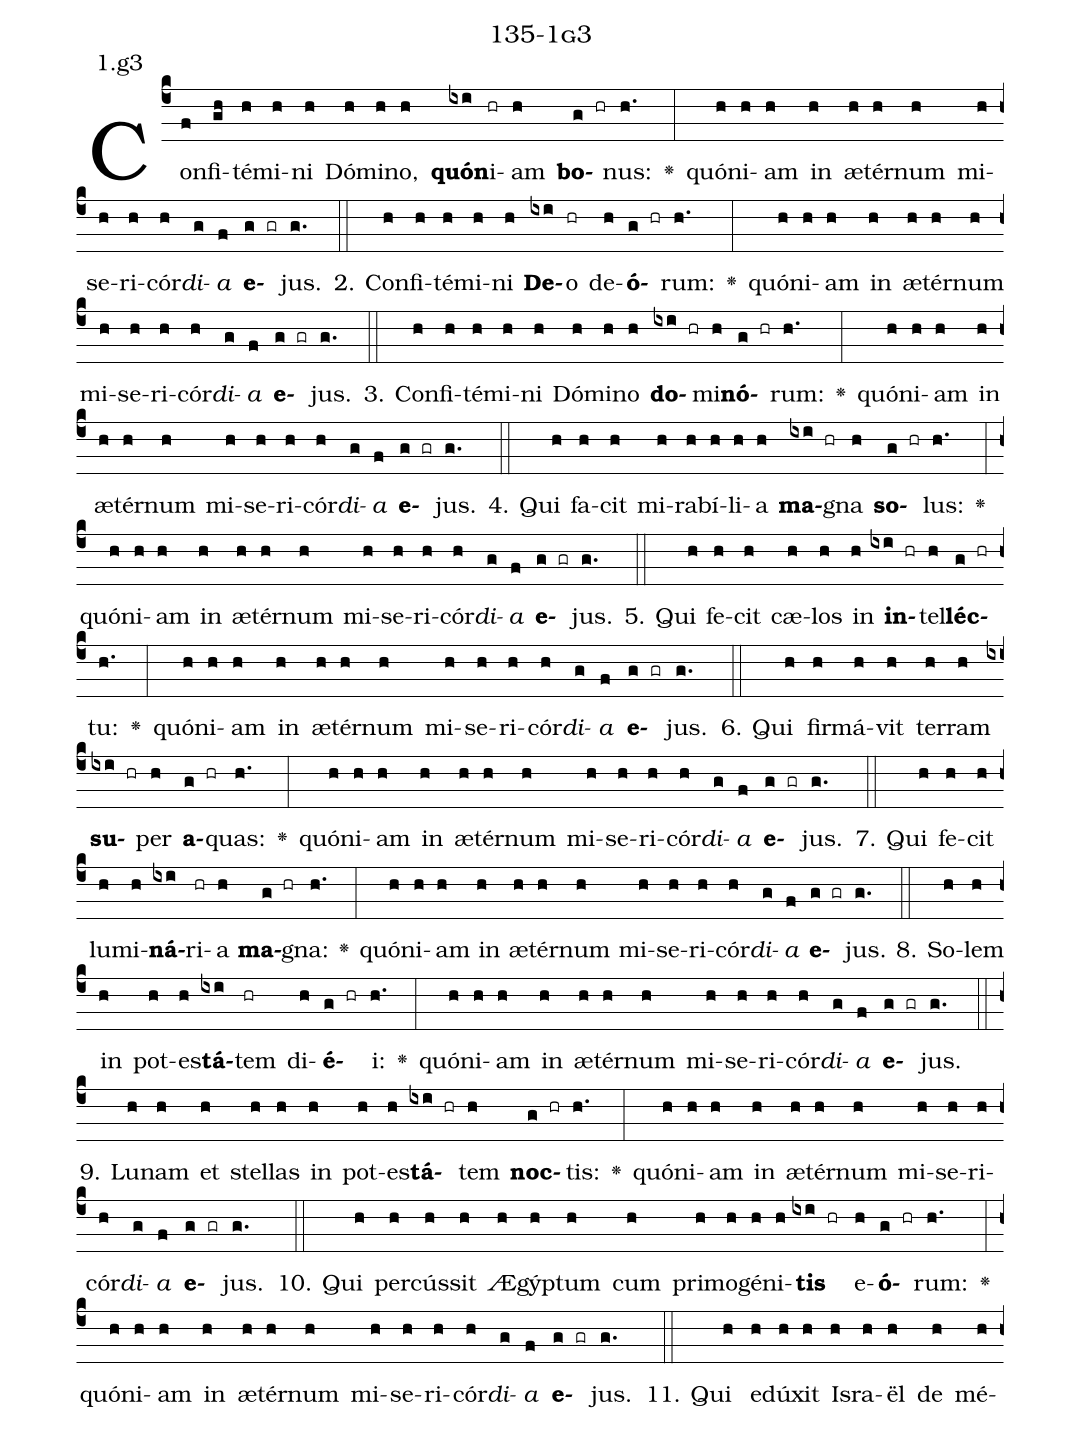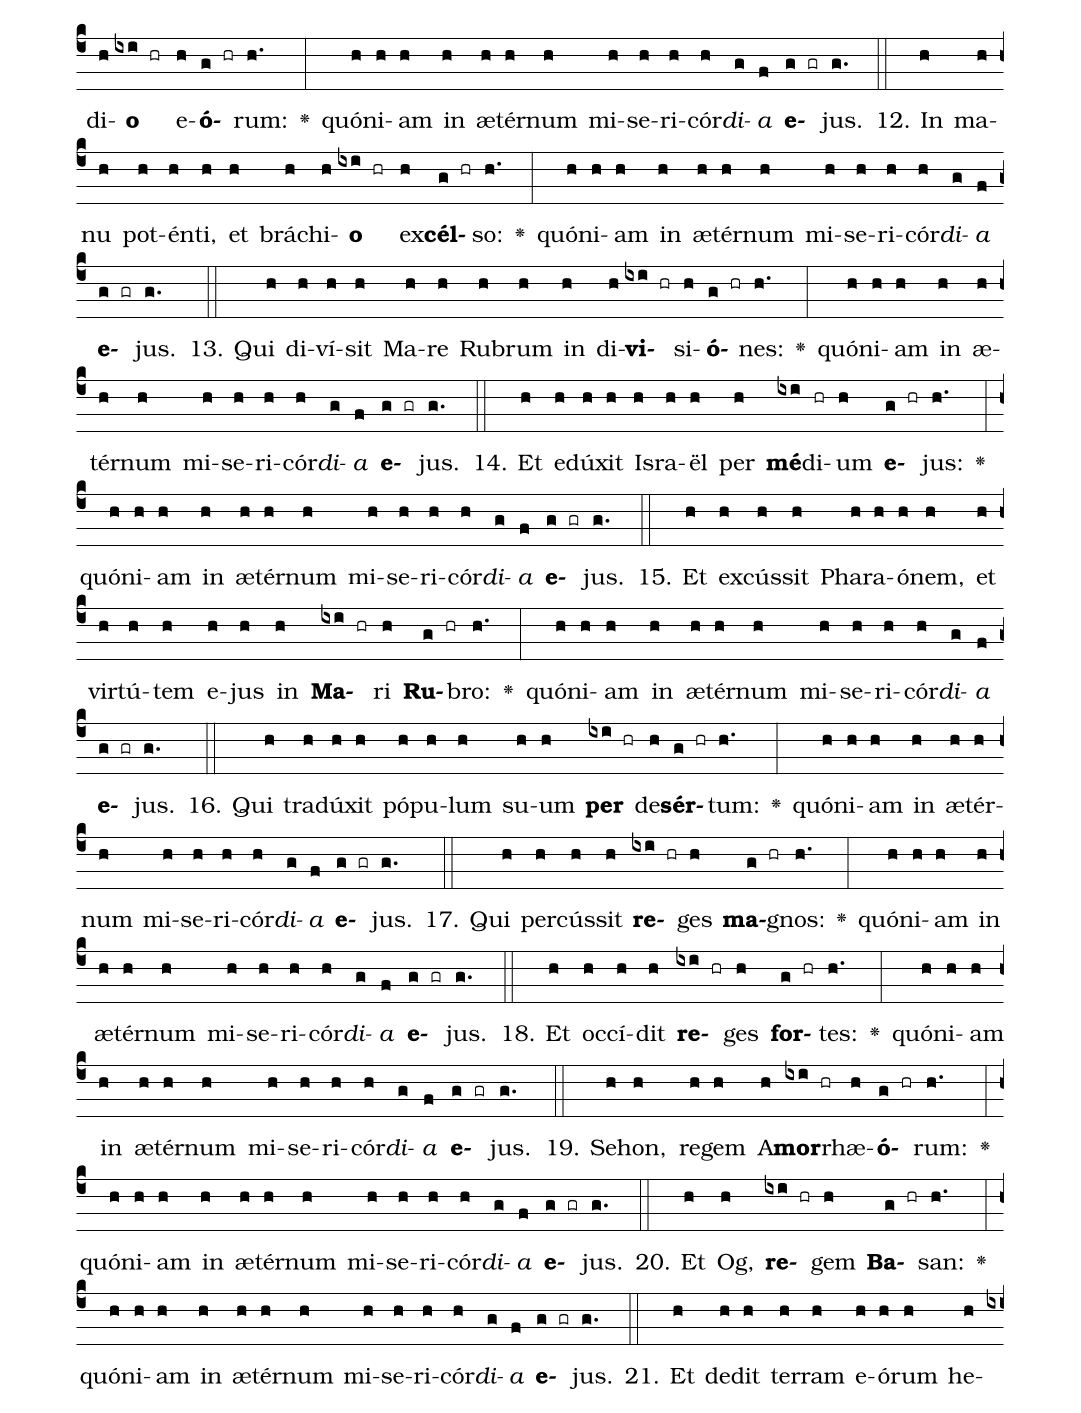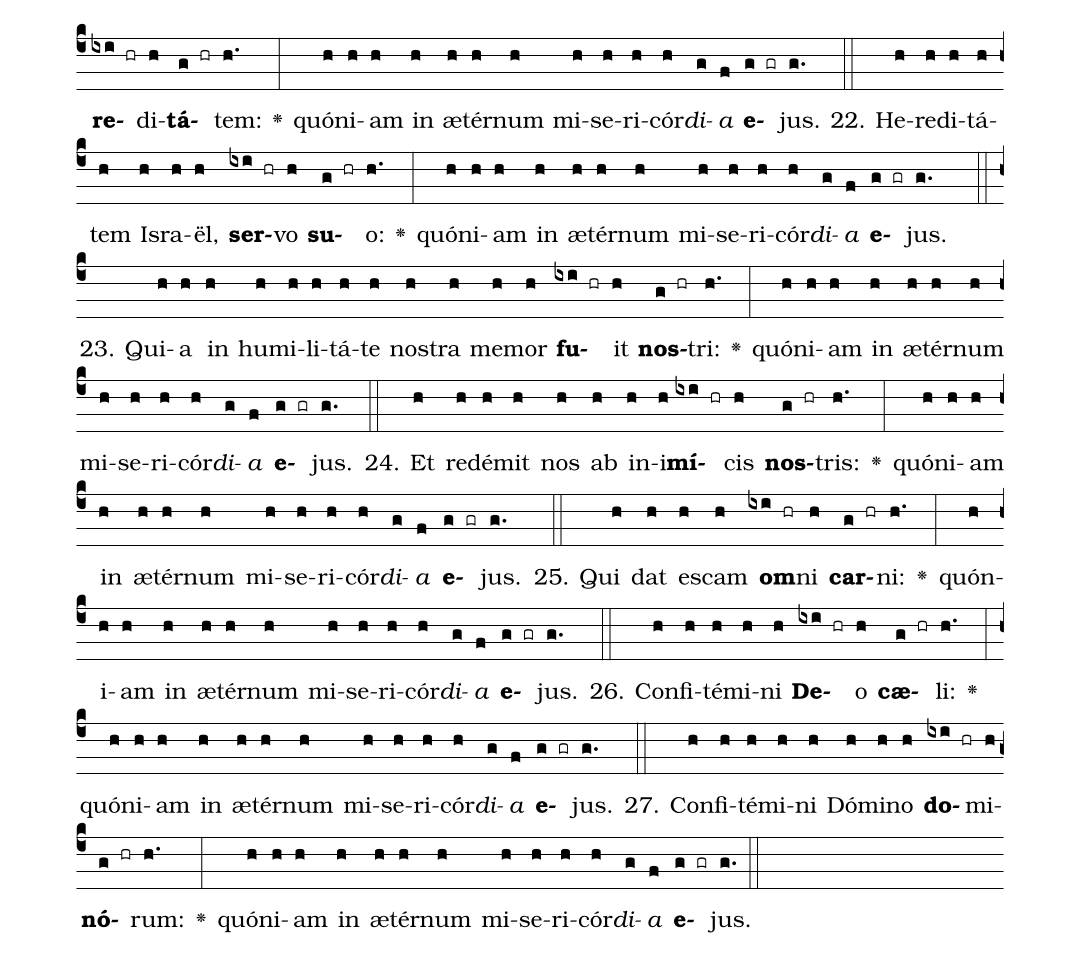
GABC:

name: 135-1g3;
annotation: 1.g3;
%%
(c4)Con(f)fi(gh)té(h)mi(h)ni(h) Dó(h)mi(h)no,(h) <b>quón</b>(ixi)i(hr)am(h) <b>bo</b>(g hr)nus:(h.) <v>\greheightstar</v>(:) quón(h)i(h)am(h) in(h) æ(h)tér(h)num(h) mi(h)se(h)ri(h)cór(h)<i>di</i>(g)<i>a</i>(f) <b>e</b>(g gr)jus.(g.) (::)
2. Con(h)fi(h)té(h)mi(h)ni(h) <b>De</b>(ixi)o(hr) de(h)<b>ó</b>(g hr)rum:(h.) <v>\greheightstar</v>(:) quón(h)i(h)am(h) in(h) æ(h)tér(h)num(h) mi(h)se(h)ri(h)cór(h)<i>di</i>(g)<i>a</i>(f) <b>e</b>(g gr)jus.(g.) (::)
3. Con(h)fi(h)té(h)mi(h)ni(h) Dó(h)mi(h)no(h) <b>do</b>(ixi hr)mi(h)<b>nó</b>(g hr)rum:(h.) <v>\greheightstar</v>(:) quón(h)i(h)am(h) in(h) æ(h)tér(h)num(h) mi(h)se(h)ri(h)cór(h)<i>di</i>(g)<i>a</i>(f) <b>e</b>(g gr)jus.(g.) (::)
4. Qui(h) fa(h)cit(h) mi(h)ra(h)bí(h)li(h)a(h) <b>ma</b>(ixi hr)gna(h) <b>so</b>(g hr)lus:(h.) <v>\greheightstar</v>(:) quón(h)i(h)am(h) in(h) æ(h)tér(h)num(h) mi(h)se(h)ri(h)cór(h)<i>di</i>(g)<i>a</i>(f) <b>e</b>(g gr)jus.(g.) (::)
5. Qui(h) fe(h)cit(h) cæ(h)los(h) in(h) <b>in</b>(ixi hr)tel(h)<b>léc</b>(g hr)tu:(h.) <v>\greheightstar</v>(:) quón(h)i(h)am(h) in(h) æ(h)tér(h)num(h) mi(h)se(h)ri(h)cór(h)<i>di</i>(g)<i>a</i>(f) <b>e</b>(g gr)jus.(g.) (::)
6. Qui(h) fir(h)má(h)vit(h) ter(h)ram(h) <b>su</b>(ixi hr)per(h) <b>a</b>(g hr)quas:(h.) <v>\greheightstar</v>(:) quón(h)i(h)am(h) in(h) æ(h)tér(h)num(h) mi(h)se(h)ri(h)cór(h)<i>di</i>(g)<i>a</i>(f) <b>e</b>(g gr)jus.(g.) (::)
7. Qui(h) fe(h)cit(h) lu(h)mi(h)<b>ná</b>(ixi)ri(hr)a(h) <b>ma</b>(g hr)gna:(h.) <v>\greheightstar</v>(:) quón(h)i(h)am(h) in(h) æ(h)tér(h)num(h) mi(h)se(h)ri(h)cór(h)<i>di</i>(g)<i>a</i>(f) <b>e</b>(g gr)jus.(g.) (::)
8. So(h)lem(h) in(h) pot(h)es(h)<b>tá</b>(ixi)tem(hr) di(h)<b>é</b>(g hr)i:(h.) <v>\greheightstar</v>(:) quón(h)i(h)am(h) in(h) æ(h)tér(h)num(h) mi(h)se(h)ri(h)cór(h)<i>di</i>(g)<i>a</i>(f) <b>e</b>(g gr)jus.(g.) (::)
9. Lu(h)nam(h) et(h) stel(h)las(h) in(h) pot(h)es(h)<b>tá</b>(ixi hr)tem(h) <b>noc</b>(g hr)tis:(h.) <v>\greheightstar</v>(:) quón(h)i(h)am(h) in(h) æ(h)tér(h)num(h) mi(h)se(h)ri(h)cór(h)<i>di</i>(g)<i>a</i>(f) <b>e</b>(g gr)jus.(g.) (::)
10. Qui(h) per(h)cús(h)sit(h) Æ(h)gýp(h)tum(h) cum(h) pri(h)mo(h)gé(h)ni(h)<b>tis</b>(ixi hr) e(h)<b>ó</b>(g hr)rum:(h.) <v>\greheightstar</v>(:) quón(h)i(h)am(h) in(h) æ(h)tér(h)num(h) mi(h)se(h)ri(h)cór(h)<i>di</i>(g)<i>a</i>(f) <b>e</b>(g gr)jus.(g.) (::)
11. Qui(h) e(h)dú(h)xit(h) Is(h)ra(h)ël(h) de(h) mé(h)di(h)<b>o</b>(ixi hr) e(h)<b>ó</b>(g hr)rum:(h.) <v>\greheightstar</v>(:) quón(h)i(h)am(h) in(h) æ(h)tér(h)num(h) mi(h)se(h)ri(h)cór(h)<i>di</i>(g)<i>a</i>(f) <b>e</b>(g gr)jus.(g.) (::)
12. In(h) ma(h)nu(h) pot(h)én(h)ti,(h) et(h) brá(h)chi(h)<b>o</b>(ixi hr) ex(h)<b>cél</b>(g hr)so:(h.) <v>\greheightstar</v>(:) quón(h)i(h)am(h) in(h) æ(h)tér(h)num(h) mi(h)se(h)ri(h)cór(h)<i>di</i>(g)<i>a</i>(f) <b>e</b>(g gr)jus.(g.) (::)
13. Qui(h) di(h)ví(h)sit(h) Ma(h)re(h) Ru(h)brum(h) in(h) di(h)<b>vi</b>(ixi hr)si(h)<b>ó</b>(g hr)nes:(h.) <v>\greheightstar</v>(:) quón(h)i(h)am(h) in(h) æ(h)tér(h)num(h) mi(h)se(h)ri(h)cór(h)<i>di</i>(g)<i>a</i>(f) <b>e</b>(g gr)jus.(g.) (::)
14. Et(h) e(h)dú(h)xit(h) Is(h)ra(h)ël(h) per(h) <b>mé</b>(ixi)di(hr)um(h) <b>e</b>(g hr)jus:(h.) <v>\greheightstar</v>(:) quón(h)i(h)am(h) in(h) æ(h)tér(h)num(h) mi(h)se(h)ri(h)cór(h)<i>di</i>(g)<i>a</i>(f) <b>e</b>(g gr)jus.(g.) (::)
15. Et(h) ex(h)cús(h)sit(h) Pha(h)ra(h)ó(h)nem,(h) et(h) vir(h)tú(h)tem(h) e(h)jus(h) in(h) <b>Ma</b>(ixi hr)ri(h) <b>Ru</b>(g hr)bro:(h.) <v>\greheightstar</v>(:) quón(h)i(h)am(h) in(h) æ(h)tér(h)num(h) mi(h)se(h)ri(h)cór(h)<i>di</i>(g)<i>a</i>(f) <b>e</b>(g gr)jus.(g.) (::)
16. Qui(h) tra(h)dú(h)xit(h) pó(h)pu(h)lum(h) su(h)um(h) <b>per</b>(ixi hr) de(h)<b>sér</b>(g hr)tum:(h.) <v>\greheightstar</v>(:) quón(h)i(h)am(h) in(h) æ(h)tér(h)num(h) mi(h)se(h)ri(h)cór(h)<i>di</i>(g)<i>a</i>(f) <b>e</b>(g gr)jus.(g.) (::)
17. Qui(h) per(h)cús(h)sit(h) <b>re</b>(ixi hr)ges(h) <b>ma</b>(g hr)gnos:(h.) <v>\greheightstar</v>(:) quón(h)i(h)am(h) in(h) æ(h)tér(h)num(h) mi(h)se(h)ri(h)cór(h)<i>di</i>(g)<i>a</i>(f) <b>e</b>(g gr)jus.(g.) (::)
18. Et(h) oc(h)cí(h)dit(h) <b>re</b>(ixi hr)ges(h) <b>for</b>(g hr)tes:(h.) <v>\greheightstar</v>(:) quón(h)i(h)am(h) in(h) æ(h)tér(h)num(h) mi(h)se(h)ri(h)cór(h)<i>di</i>(g)<i>a</i>(f) <b>e</b>(g gr)jus.(g.) (::)
19. Se(h)hon,(h) re(h)gem(h) A(h)<b>mor</b>(ixi hr)rhæ(h)<b>ó</b>(g hr)rum:(h.) <v>\greheightstar</v>(:) quón(h)i(h)am(h) in(h) æ(h)tér(h)num(h) mi(h)se(h)ri(h)cór(h)<i>di</i>(g)<i>a</i>(f) <b>e</b>(g gr)jus.(g.) (::)
20. Et(h) Og,(h) <b>re</b>(ixi hr)gem(h) <b>Ba</b>(g hr)san:(h.) <v>\greheightstar</v>(:) quón(h)i(h)am(h) in(h) æ(h)tér(h)num(h) mi(h)se(h)ri(h)cór(h)<i>di</i>(g)<i>a</i>(f) <b>e</b>(g gr)jus.(g.) (::)
21. Et(h) de(h)dit(h) ter(h)ram(h) e(h)ó(h)rum(h) he(h)<b>re</b>(ixi hr)di(h)<b>tá</b>(g hr)tem:(h.) <v>\greheightstar</v>(:) quón(h)i(h)am(h) in(h) æ(h)tér(h)num(h) mi(h)se(h)ri(h)cór(h)<i>di</i>(g)<i>a</i>(f) <b>e</b>(g gr)jus.(g.) (::)
22. He(h)re(h)di(h)tá(h)tem(h) Is(h)ra(h)ël,(h) <b>ser</b>(ixi hr)vo(h) <b>su</b>(g hr)o:(h.) <v>\greheightstar</v>(:) quón(h)i(h)am(h) in(h) æ(h)tér(h)num(h) mi(h)se(h)ri(h)cór(h)<i>di</i>(g)<i>a</i>(f) <b>e</b>(g gr)jus.(g.) (::)
23. Qui(h)a(h) in(h) hu(h)mi(h)li(h)tá(h)te(h) nos(h)tra(h) me(h)mor(h) <b>fu</b>(ixi hr)it(h) <b>nos</b>(g hr)tri:(h.) <v>\greheightstar</v>(:) quón(h)i(h)am(h) in(h) æ(h)tér(h)num(h) mi(h)se(h)ri(h)cór(h)<i>di</i>(g)<i>a</i>(f) <b>e</b>(g gr)jus.(g.) (::)
24. Et(h) red(h)é(h)mit(h) nos(h) ab(h) in(h)i(h)<b>mí</b>(ixi hr)cis(h) <b>nos</b>(g hr)tris:(h.) <v>\greheightstar</v>(:) quón(h)i(h)am(h) in(h) æ(h)tér(h)num(h) mi(h)se(h)ri(h)cór(h)<i>di</i>(g)<i>a</i>(f) <b>e</b>(g gr)jus.(g.) (::)
25. Qui(h) dat(h) es(h)cam(h) <b>om</b>(ixi hr)ni(h) <b>car</b>(g hr)ni:(h.) <v>\greheightstar</v>(:) quón(h)i(h)am(h) in(h) æ(h)tér(h)num(h) mi(h)se(h)ri(h)cór(h)<i>di</i>(g)<i>a</i>(f) <b>e</b>(g gr)jus.(g.) (::)
26. Con(h)fi(h)té(h)mi(h)ni(h) <b>De</b>(ixi hr)o(h) <b>cæ</b>(g hr)li:(h.) <v>\greheightstar</v>(:) quón(h)i(h)am(h) in(h) æ(h)tér(h)num(h) mi(h)se(h)ri(h)cór(h)<i>di</i>(g)<i>a</i>(f) <b>e</b>(g gr)jus.(g.) (::)
27. Con(h)fi(h)té(h)mi(h)ni(h) Dó(h)mi(h)no(h) <b>do</b>(ixi hr)mi(h)<b>nó</b>(g hr)rum:(h.) <v>\greheightstar</v>(:) quón(h)i(h)am(h) in(h) æ(h)tér(h)num(h) mi(h)se(h)ri(h)cór(h)<i>di</i>(g)<i>a</i>(f) <b>e</b>(g gr)jus.(g.) (::)
